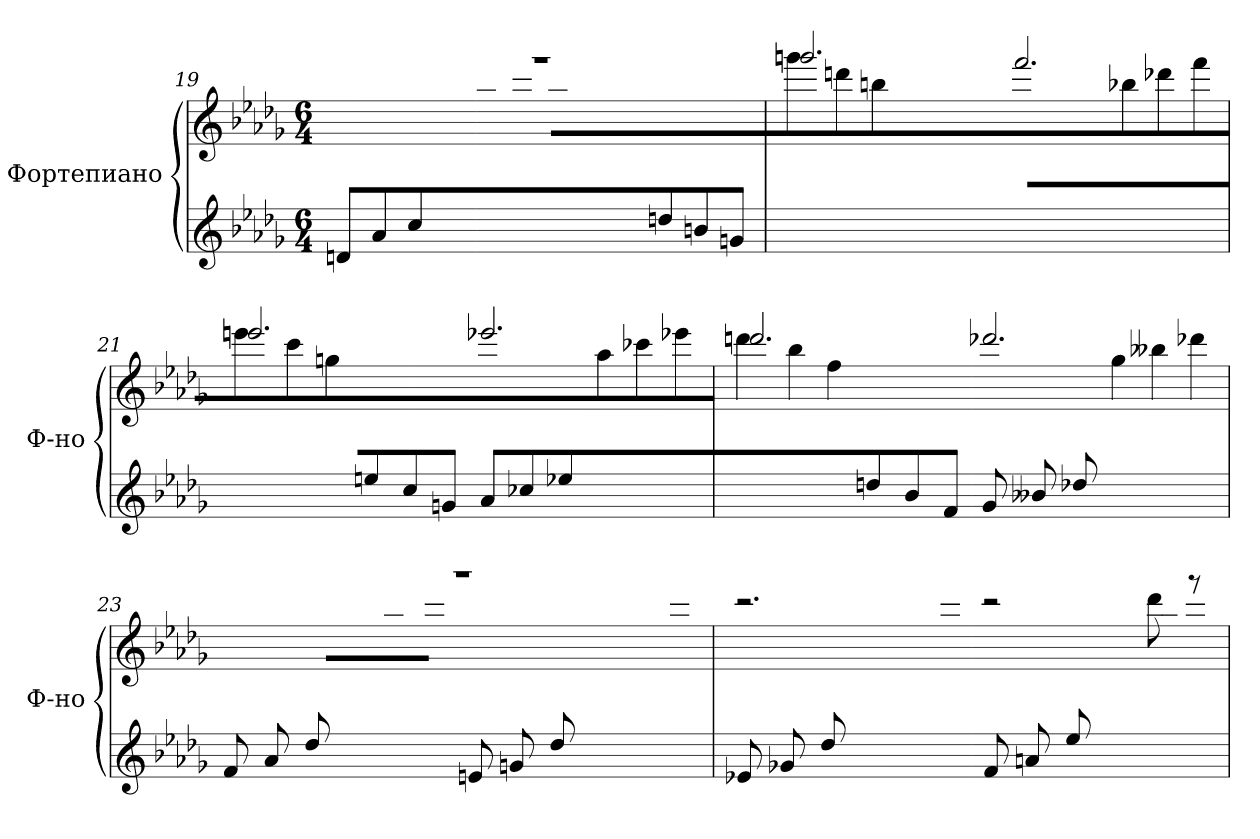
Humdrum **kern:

**kern	**kern
*part1	*part1
*staff2	*staff1
*I"Фортепиано	*
*I'Ф-но	*
*clefG2	*clefG2
*k[b-e-a-d-g-]	*k[b-e-a-d-g-]
*M6/4	*M6/4
=19	=19
*	*^
8dn</L	1.r	4.ryy
8a-/	.	.
8cc/	.	.
2.ryy	.	8ff<\
.	.	8aa-<\
.	.	8ccc<\J
.	.	8bbn<\L
.	.	8ggn\
.	.	8ff\
8ddn</	.	4.ryy
8bn/	.	.
8gn/J	.	.
=20	=20	=20
4.ryy	2.gggn/	8gggn<\L
.	.	8dddn\
.	.	8bbn\
8ggn</	.	2.ryy
8ddn/	.	.
8bn</J	.	.
8b-X</L	2.fff/	.
8dd-X/	.	.
8ff/	.	.
4.ryy	.	8bb-X\
.	.	8ddd-X\
.	.	8fff<\J
=21	=21	=21
4.ryy	2.eeen/	8eeen<\L
.	.	8ccc\
.	.	8ggn\
8een/	.	2.ryy
8cc/	.	.
8gn</J	.	.
8a-</L	2.eee-X/	.
8cc-X/	.	.
8ee-X/	.	.
4.ryy	.	8aa-<\
.	.	8ccc-X<\
.	.	8eee-X\J
=22	=22	=22
4.ryy	2.dddn/	8dddn<\L
.	.	8bb-\
.	.	8ff\
8ddn/	.	2.ryy
8b-/	.	.
8f</J	.	.
8g-</L	2.ddd-X/	.
8b--X/	.	.
8dd-X/	.	.
4.ryy	.	8gg-\
.	.	8bb--X\
.	.	8ddd-X\J
=23	=23	=23
8f</L	1.r	4.ryy
8a-/	.	.
8dd-/	.	.
4.ryy	.	8ff<\
.	.	8aa-\
.	.	8ddd-<\J
8en</L	.	4.ryy
8gn/	.	.
8dd-/	.	.
4.ryy	.	8een<\
.	.	8ggn\
.	.	8ddd-\J
=24	=24	=24
8e-X/L	2.r	4.ryy
8g-X</	.	.
8dd-/	.	.
4.ryy	.	8ee-X\
.	.	8gg-X<\
.	.	8ddd-\J
8f/L	2r	4.ryy
8an/	.	.
8ee-/	.	.
4.ryy	.	8ff\
.	8ddd-\	8aan\
.	8r	8ccc\J
*	*v	*v
=	=
*-	*-
